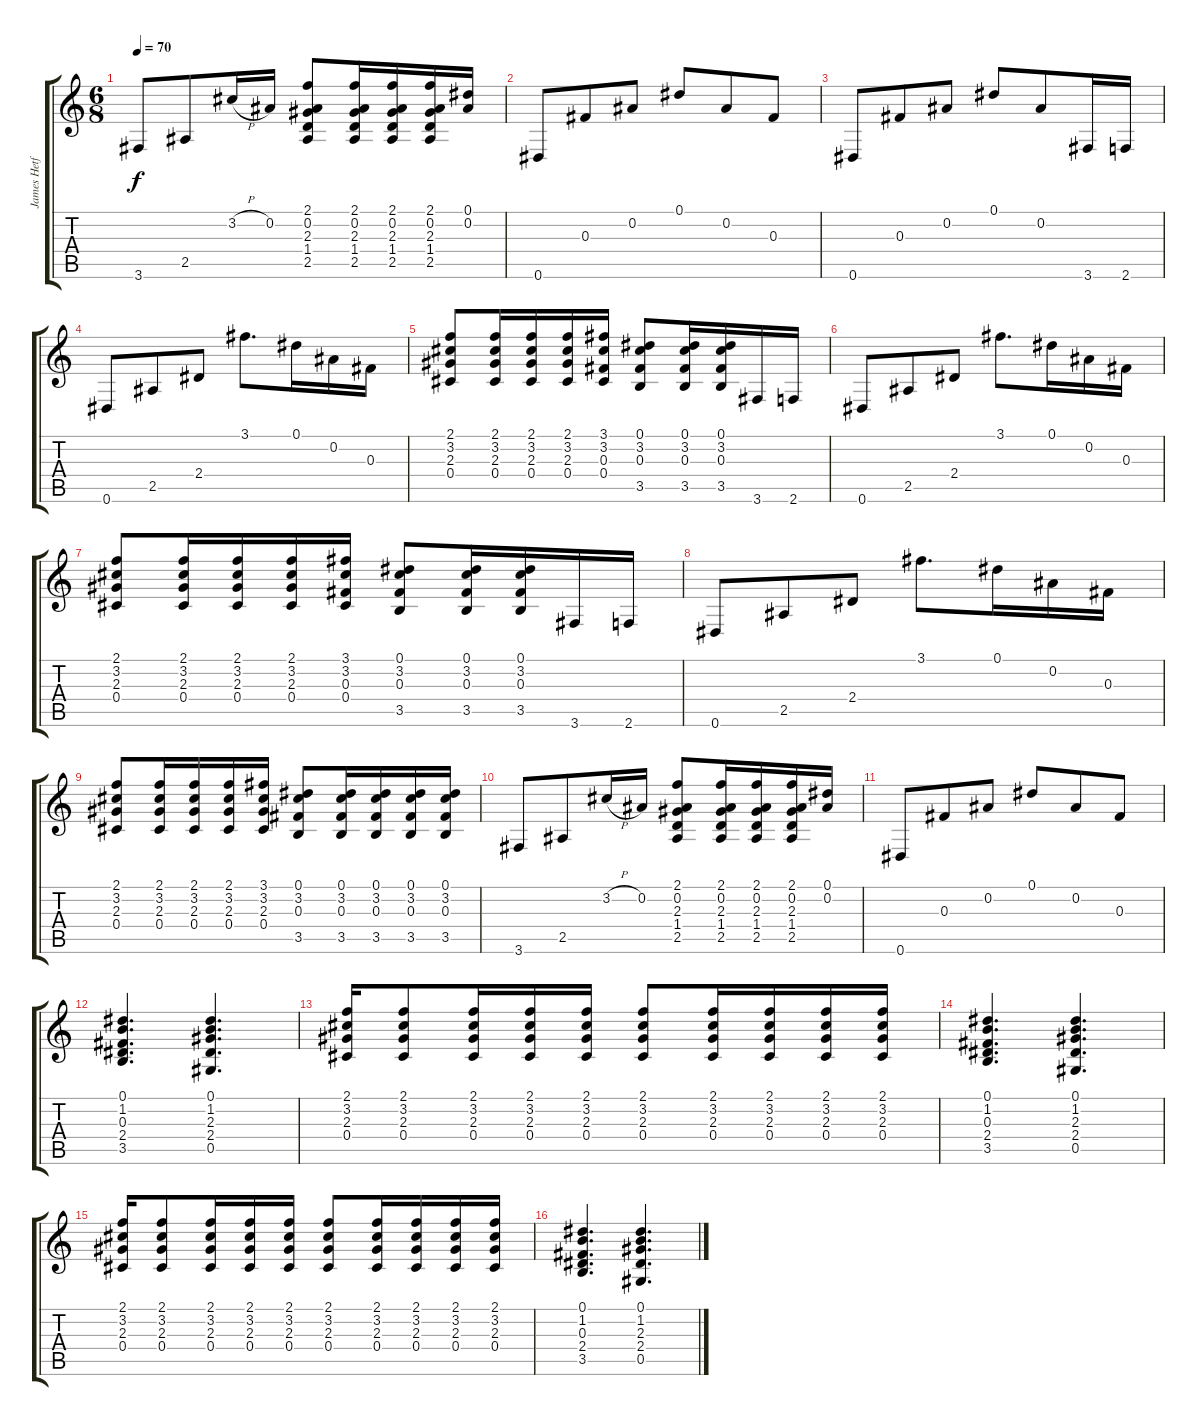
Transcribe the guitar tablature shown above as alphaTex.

\track ("James Hetfield" "James Hetf") {instrument acousticguitarsteel}
\staff {score tabs}
\tuning (Eb4 Bb3 Gb3 Db3 Ab2 Eb2) {hide}
\ts (6 8)
\tempo 70
\clef g2
\ks c
3.6.8{dy f} 2.5.8 3.2{h}.16 0.2.16 (2.1 0.2 2.3 1.4 2.5).8 (2.1 0.2 2.3 1.4 2.5).16 (2.1 0.2 2.3 1.4 2.5).16 (2.1 0.2 2.3 1.4 2.5).16 (0.1 0.2).16 |
0.6.8 0.3.8 0.2.8 0.1.8 0.2.8 0.3.8 |
0.6.8 0.3.8 0.2.8 0.1.8 0.2.8 3.6.16 2.6.16 |
0.6.8 2.5.8 2.4.8 3.1.8{d} 0.1.16 0.2.16 0.3.16 |
(2.1 3.2 2.3 0.4).8 (2.1 3.2 2.3 0.4).16 (2.1 3.2 2.3 0.4).16 (2.1 3.2 2.3 0.4).16 (3.1 3.2 0.3 0.4).16 (0.1 3.2 0.3 3.5).8 (0.1 3.2 0.3 3.5).16 (0.1 3.2 0.3 3.5).16 3.6.16 2.6.16 |
0.6.8 2.5.8 2.4.8 3.1.8{d} 0.1.16 0.2.16 0.3.16 |
(2.1 3.2 2.3 0.4).8 (2.1 3.2 2.3 0.4).16 (2.1 3.2 2.3 0.4).16 (2.1 3.2 2.3 0.4).16 (3.1 3.2 0.3 0.4).16 (0.1 3.2 0.3 3.5).8 (0.1 3.2 0.3 3.5).16 (0.1 3.2 0.3 3.5).16 3.6.16 2.6.16 |
0.6.8 2.5.8 2.4.8 3.1.8{d} 0.1.16 0.2.16 0.3.16 |
(2.1 3.2 2.3 0.4).8 (2.1 3.2 2.3 0.4).16 (2.1 3.2 2.3 0.4).16 (2.1 3.2 2.3 0.4).16 (3.1 3.2 2.3 0.4).16 (0.1 3.2 0.3 3.5).8 (0.1 3.2 0.3 3.5).16 (0.1 3.2 0.3 3.5).16 (0.1 3.2 0.3 3.5).16 (0.1 3.2 0.3 3.5).16 |
3.6.8 2.5.8 3.2{h}.16 0.2.16 (2.1 0.2 2.3 1.4 2.5).8 (2.1 0.2 2.3 1.4 2.5).16 (2.1 0.2 2.3 1.4 2.5).16 (2.1 0.2 2.3 1.4 2.5).16 (0.1 0.2).16 |
0.6.8 0.3.8 0.2.8 0.1.8 0.2.8 0.3.8 |
(0.1 1.2 0.3 2.4 3.5).4{d} (0.1 1.2 2.3 2.4 0.5).4{d} |
(2.1 3.2 2.3 0.4).16 (2.1 3.2 2.3 0.4).8 (2.1 3.2 2.3 0.4).16 (2.1 3.2 2.3 0.4).16 (2.1 3.2 2.3 0.4).16 (2.1 3.2 2.3 0.4).8 (2.1 3.2 2.3 0.4).16 (2.1 3.2 2.3 0.4).16 (2.1 3.2 2.3 0.4).16 (2.1 3.2 2.3 0.4).16 |
(0.1 1.2 0.3 2.4 3.5).4{d} (0.1 1.2 2.3 2.4 0.5).4{d} |
(2.1 3.2 2.3 0.4).16 (2.1 3.2 2.3 0.4).8 (2.1 3.2 2.3 0.4).16 (2.1 3.2 2.3 0.4).16 (2.1 3.2 2.3 0.4).16 (2.1 3.2 2.3 0.4).8 (2.1 3.2 2.3 0.4).16 (2.1 3.2 2.3 0.4).16 (2.1 3.2 2.3 0.4).16 (2.1 3.2 2.3 0.4).16 |
(0.1 1.2 0.3 2.4 3.5).4{d} (0.1 1.2 2.3 2.4 0.5).4{d}
